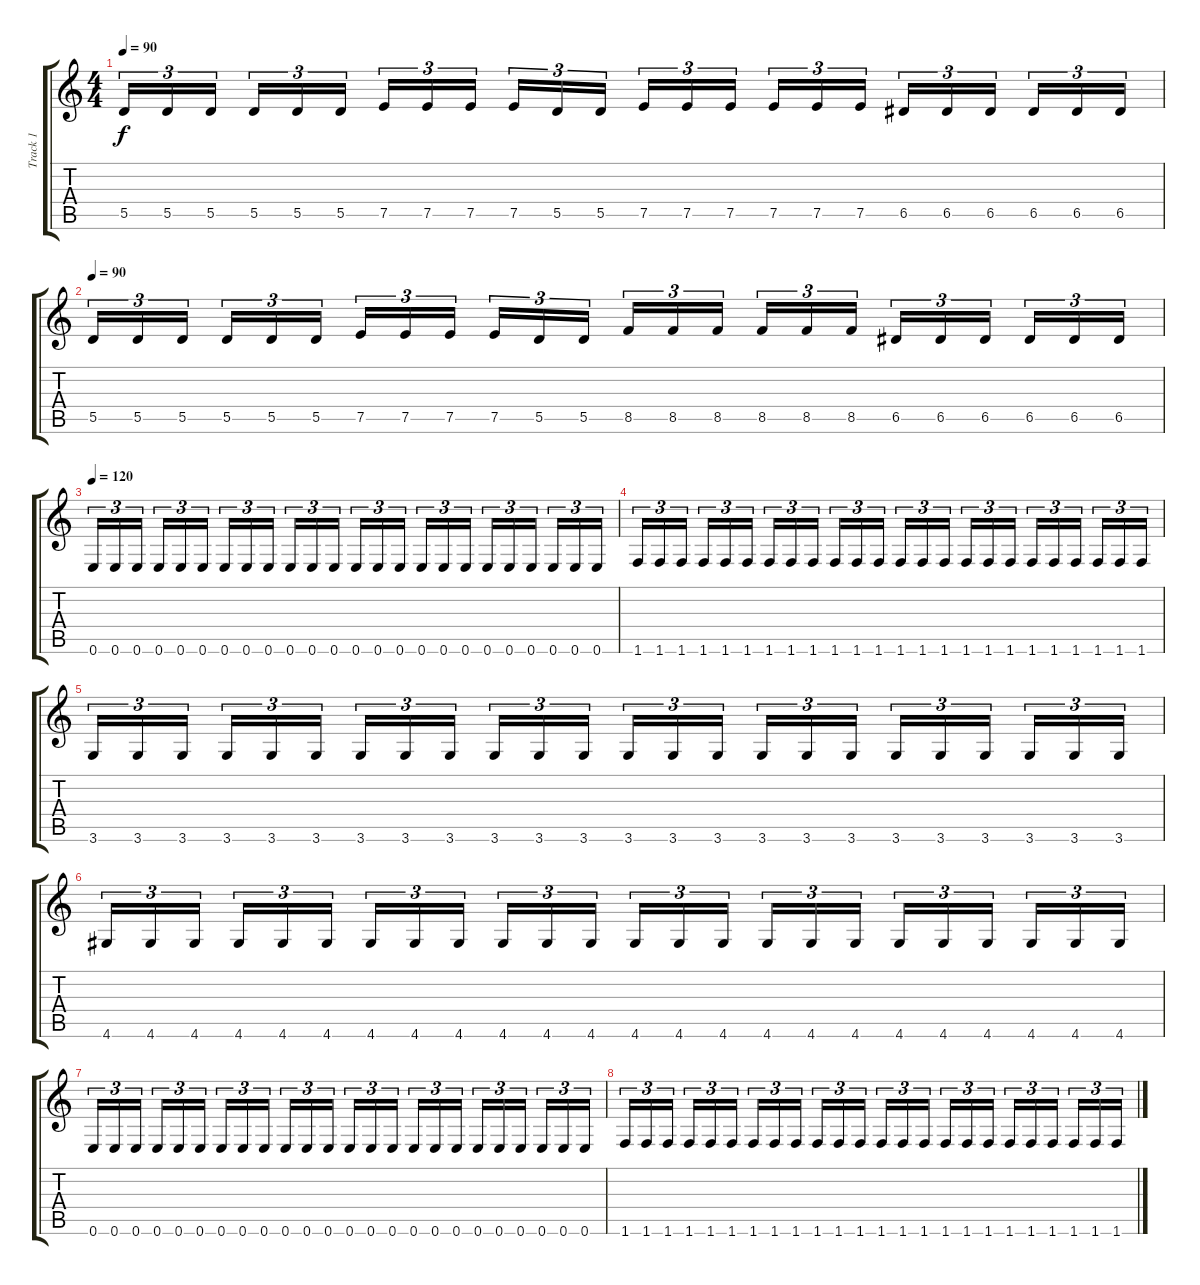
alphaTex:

\track ("Track 1" "Track 1") {instrument distortionguitar}
\staff {score tabs}
\tuning (E4 B3 G3 D3 A2 E2) {hide}
\ts (4 4)
\tempo 90
\clef g2
\ks c
5.5.16{tu (3 2) dy f} 5.5.16{tu (3 2)} 5.5.16{tu (3 2)} 5.5.16{tu (3 2)} 5.5.16{tu (3 2)} 5.5.16{tu (3 2)} 7.5.16{tu (3 2)} 7.5.16{tu (3 2)} 7.5.16{tu (3 2)} 7.5.16{tu (3 2)} 5.5.16{tu (3 2)} 5.5.16{tu (3 2)} 7.5.16{tu (3 2)} 7.5.16{tu (3 2)} 7.5.16{tu (3 2)} 7.5.16{tu (3 2)} 7.5.16{tu (3 2)} 7.5.16{tu (3 2)} 6.5.16{tu (3 2)} 6.5.16{tu (3 2)} 6.5.16{tu (3 2)} 6.5.16{tu (3 2)} 6.5.16{tu (3 2)} 6.5.16{tu (3 2)} |
\tempo 90
5.5.16{tu (3 2)} 5.5.16{tu (3 2)} 5.5.16{tu (3 2)} 5.5.16{tu (3 2)} 5.5.16{tu (3 2)} 5.5.16{tu (3 2)} 7.5.16{tu (3 2)} 7.5.16{tu (3 2)} 7.5.16{tu (3 2)} 7.5.16{tu (3 2)} 5.5.16{tu (3 2)} 5.5.16{tu (3 2)} 8.5.16{tu (3 2)} 8.5.16{tu (3 2)} 8.5.16{tu (3 2)} 8.5.16{tu (3 2)} 8.5.16{tu (3 2)} 8.5.16{tu (3 2)} 6.5.16{tu (3 2)} 6.5.16{tu (3 2)} 6.5.16{tu (3 2)} 6.5.16{tu (3 2)} 6.5.16{tu (3 2)} 6.5.16{tu (3 2)} |
\tempo 120
0.6.16{tu (3 2)} 0.6.16{tu (3 2)} 0.6.16{tu (3 2)} 0.6.16{tu (3 2)} 0.6.16{tu (3 2)} 0.6.16{tu (3 2)} 0.6.16{tu (3 2)} 0.6.16{tu (3 2)} 0.6.16{tu (3 2)} 0.6.16{tu (3 2)} 0.6.16{tu (3 2)} 0.6.16{tu (3 2)} 0.6.16{tu (3 2)} 0.6.16{tu (3 2)} 0.6.16{tu (3 2)} 0.6.16{tu (3 2)} 0.6.16{tu (3 2)} 0.6.16{tu (3 2)} 0.6.16{tu (3 2)} 0.6.16{tu (3 2)} 0.6.16{tu (3 2)} 0.6.16{tu (3 2)} 0.6.16{tu (3 2)} 0.6.16{tu (3 2)} |
1.6.16{tu (3 2)} 1.6.16{tu (3 2)} 1.6.16{tu (3 2)} 1.6.16{tu (3 2)} 1.6.16{tu (3 2)} 1.6.16{tu (3 2)} 1.6.16{tu (3 2)} 1.6.16{tu (3 2)} 1.6.16{tu (3 2)} 1.6.16{tu (3 2)} 1.6.16{tu (3 2)} 1.6.16{tu (3 2)} 1.6.16{tu (3 2)} 1.6.16{tu (3 2)} 1.6.16{tu (3 2)} 1.6.16{tu (3 2)} 1.6.16{tu (3 2)} 1.6.16{tu (3 2)} 1.6.16{tu (3 2)} 1.6.16{tu (3 2)} 1.6.16{tu (3 2)} 1.6.16{tu (3 2)} 1.6.16{tu (3 2)} 1.6.16{tu (3 2)} |
3.6.16{tu (3 2)} 3.6.16{tu (3 2)} 3.6.16{tu (3 2)} 3.6.16{tu (3 2)} 3.6.16{tu (3 2)} 3.6.16{tu (3 2)} 3.6.16{tu (3 2)} 3.6.16{tu (3 2)} 3.6.16{tu (3 2)} 3.6.16{tu (3 2)} 3.6.16{tu (3 2)} 3.6.16{tu (3 2)} 3.6.16{tu (3 2)} 3.6.16{tu (3 2)} 3.6.16{tu (3 2)} 3.6.16{tu (3 2)} 3.6.16{tu (3 2)} 3.6.16{tu (3 2)} 3.6.16{tu (3 2)} 3.6.16{tu (3 2)} 3.6.16{tu (3 2)} 3.6.16{tu (3 2)} 3.6.16{tu (3 2)} 3.6.16{tu (3 2)} |
4.6.16{tu (3 2)} 4.6.16{tu (3 2)} 4.6.16{tu (3 2)} 4.6.16{tu (3 2)} 4.6.16{tu (3 2)} 4.6.16{tu (3 2)} 4.6.16{tu (3 2)} 4.6.16{tu (3 2)} 4.6.16{tu (3 2)} 4.6.16{tu (3 2)} 4.6.16{tu (3 2)} 4.6.16{tu (3 2)} 4.6.16{tu (3 2)} 4.6.16{tu (3 2)} 4.6.16{tu (3 2)} 4.6.16{tu (3 2)} 4.6.16{tu (3 2)} 4.6.16{tu (3 2)} 4.6.16{tu (3 2)} 4.6.16{tu (3 2)} 4.6.16{tu (3 2)} 4.6.16{tu (3 2)} 4.6.16{tu (3 2)} 4.6.16{tu (3 2)} |
0.6.16{tu (3 2)} 0.6.16{tu (3 2)} 0.6.16{tu (3 2)} 0.6.16{tu (3 2)} 0.6.16{tu (3 2)} 0.6.16{tu (3 2)} 0.6.16{tu (3 2)} 0.6.16{tu (3 2)} 0.6.16{tu (3 2)} 0.6.16{tu (3 2)} 0.6.16{tu (3 2)} 0.6.16{tu (3 2)} 0.6.16{tu (3 2)} 0.6.16{tu (3 2)} 0.6.16{tu (3 2)} 0.6.16{tu (3 2)} 0.6.16{tu (3 2)} 0.6.16{tu (3 2)} 0.6.16{tu (3 2)} 0.6.16{tu (3 2)} 0.6.16{tu (3 2)} 0.6.16{tu (3 2)} 0.6.16{tu (3 2)} 0.6.16{tu (3 2)} |
1.6.16{tu (3 2)} 1.6.16{tu (3 2)} 1.6.16{tu (3 2)} 1.6.16{tu (3 2)} 1.6.16{tu (3 2)} 1.6.16{tu (3 2)} 1.6.16{tu (3 2)} 1.6.16{tu (3 2)} 1.6.16{tu (3 2)} 1.6.16{tu (3 2)} 1.6.16{tu (3 2)} 1.6.16{tu (3 2)} 1.6.16{tu (3 2)} 1.6.16{tu (3 2)} 1.6.16{tu (3 2)} 1.6.16{tu (3 2)} 1.6.16{tu (3 2)} 1.6.16{tu (3 2)} 1.6.16{tu (3 2)} 1.6.16{tu (3 2)} 1.6.16{tu (3 2)} 1.6.16{tu (3 2)} 1.6.16{tu (3 2)} 1.6.16{tu (3 2)}
